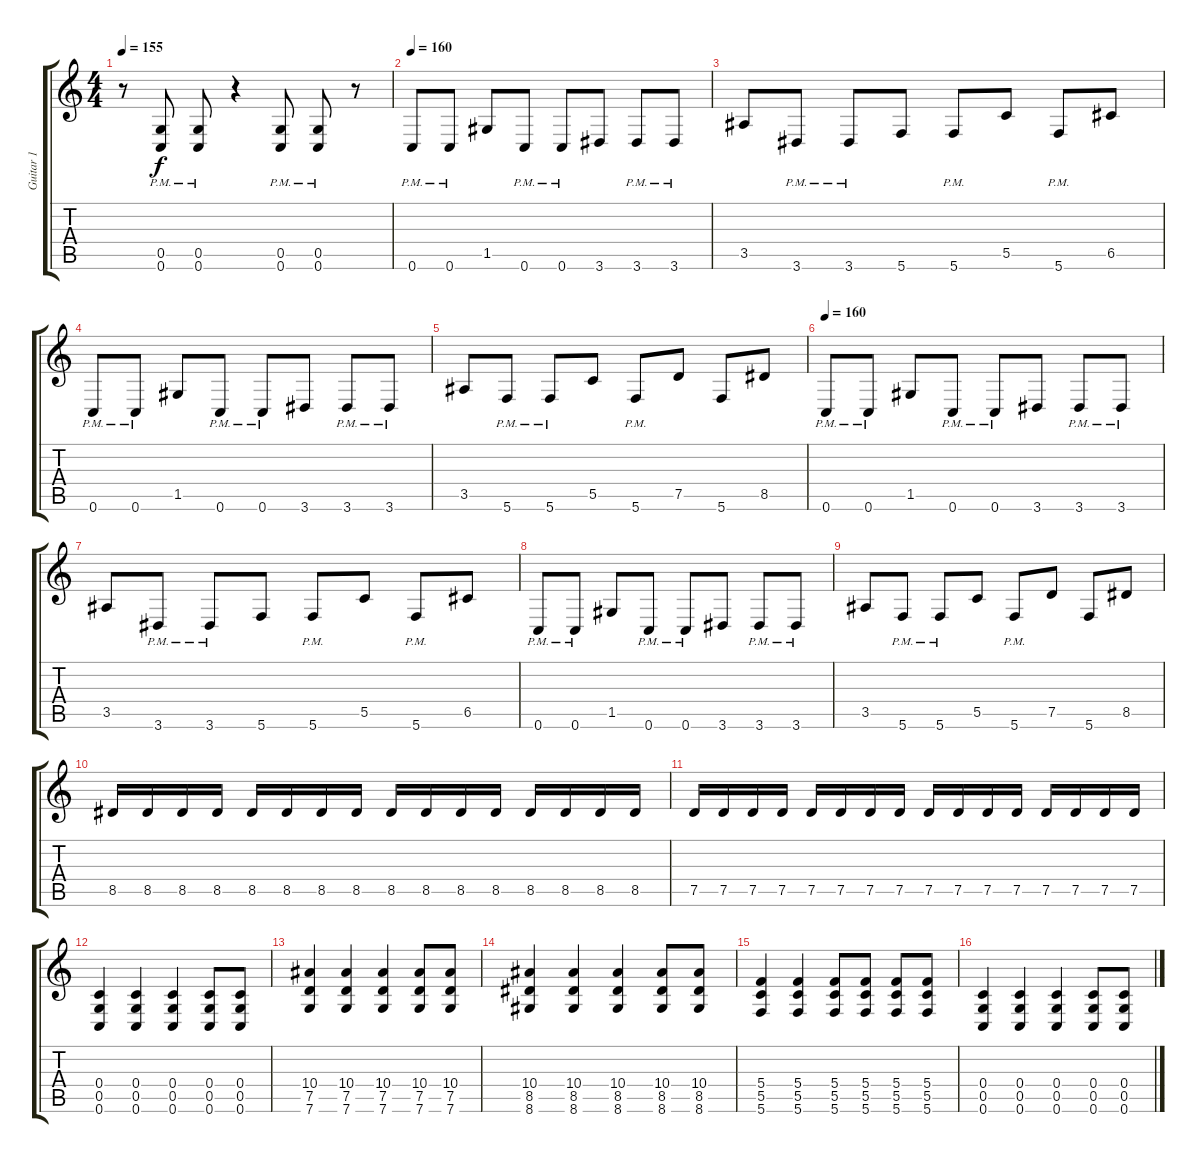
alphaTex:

\track ("Guitar 1" "Guitar 1") {instrument distortionguitar}
\staff {score tabs}
\tuning (D4 A3 F3 C3 G2 C2) {hide}
\ts (4 4)
\tempo 155
\clef g2
\ks c
r.8{dy f} (0.5{pm} 0.6{pm}).8 (0.5{pm} 0.6{pm}).8 r.4 (0.5{pm} 0.6{pm}).8 (0.5{pm} 0.6{pm}).8 r.8 |
\tempo 160
0.6{pm}.8 0.6{pm}.8 1.5.8 0.6{pm}.8 0.6{pm}.8 3.6.8 3.6{pm}.8 3.6{pm}.8 |
3.5.8 3.6{pm}.8 3.6{pm}.8 5.6.8 5.6{pm}.8 5.5.8 5.6{pm}.8 6.5.8 |
0.6{pm}.8 0.6{pm}.8 1.5.8 0.6{pm}.8 0.6{pm}.8 3.6.8 3.6{pm}.8 3.6{pm}.8 |
3.5.8 5.6{pm}.8 5.6{pm}.8 5.5.8 5.6{pm}.8 7.5.8 5.6.8 8.5.8 |
\tempo 160
0.6{pm}.8 0.6{pm}.8 1.5.8 0.6{pm}.8 0.6{pm}.8 3.6.8 3.6{pm}.8 3.6{pm}.8 |
3.5.8 3.6{pm}.8 3.6{pm}.8 5.6.8 5.6{pm}.8 5.5.8 5.6{pm}.8 6.5.8 |
0.6{pm}.8 0.6{pm}.8 1.5.8 0.6{pm}.8 0.6{pm}.8 3.6.8 3.6{pm}.8 3.6{pm}.8 |
3.5.8 5.6{pm}.8 5.6{pm}.8 5.5.8 5.6{pm}.8 7.5.8 5.6.8 8.5.8 |
8.5.16 8.5.16 8.5.16 8.5.16 8.5.16 8.5.16 8.5.16 8.5.16 8.5.16 8.5.16 8.5.16 8.5.16 8.5.16 8.5.16 8.5.16 8.5.16 |
7.5.16 7.5.16 7.5.16 7.5.16 7.5.16 7.5.16 7.5.16 7.5.16 7.5.16 7.5.16 7.5.16 7.5.16 7.5.16 7.5.16 7.5.16 7.5.16 |
(0.4 0.5 0.6).4 (0.4 0.5 0.6).4 (0.4 0.5 0.6).4 (0.4 0.5 0.6).8 (0.4 0.5 0.6).8 |
(10.4 7.5 7.6).4 (10.4 7.5 7.6).4 (10.4 7.5 7.6).4 (10.4 7.5 7.6).8 (10.4 7.5 7.6).8 |
(10.4 8.5 8.6).4 (10.4 8.5 8.6).4 (10.4 8.5 8.6).4 (10.4 8.5 8.6).8 (10.4 8.5 8.6).8 |
(5.4 5.5 5.6).4 (5.4 5.5 5.6).4 (5.4 5.5 5.6).8 (5.4 5.5 5.6).8 (5.4 5.5 5.6).8 (5.4 5.5 5.6).8 |
(0.4 0.5 0.6).4 (0.4 0.5 0.6).4 (0.4 0.5 0.6).4 (0.4 0.5 0.6).8 (0.4 0.5 0.6).8
